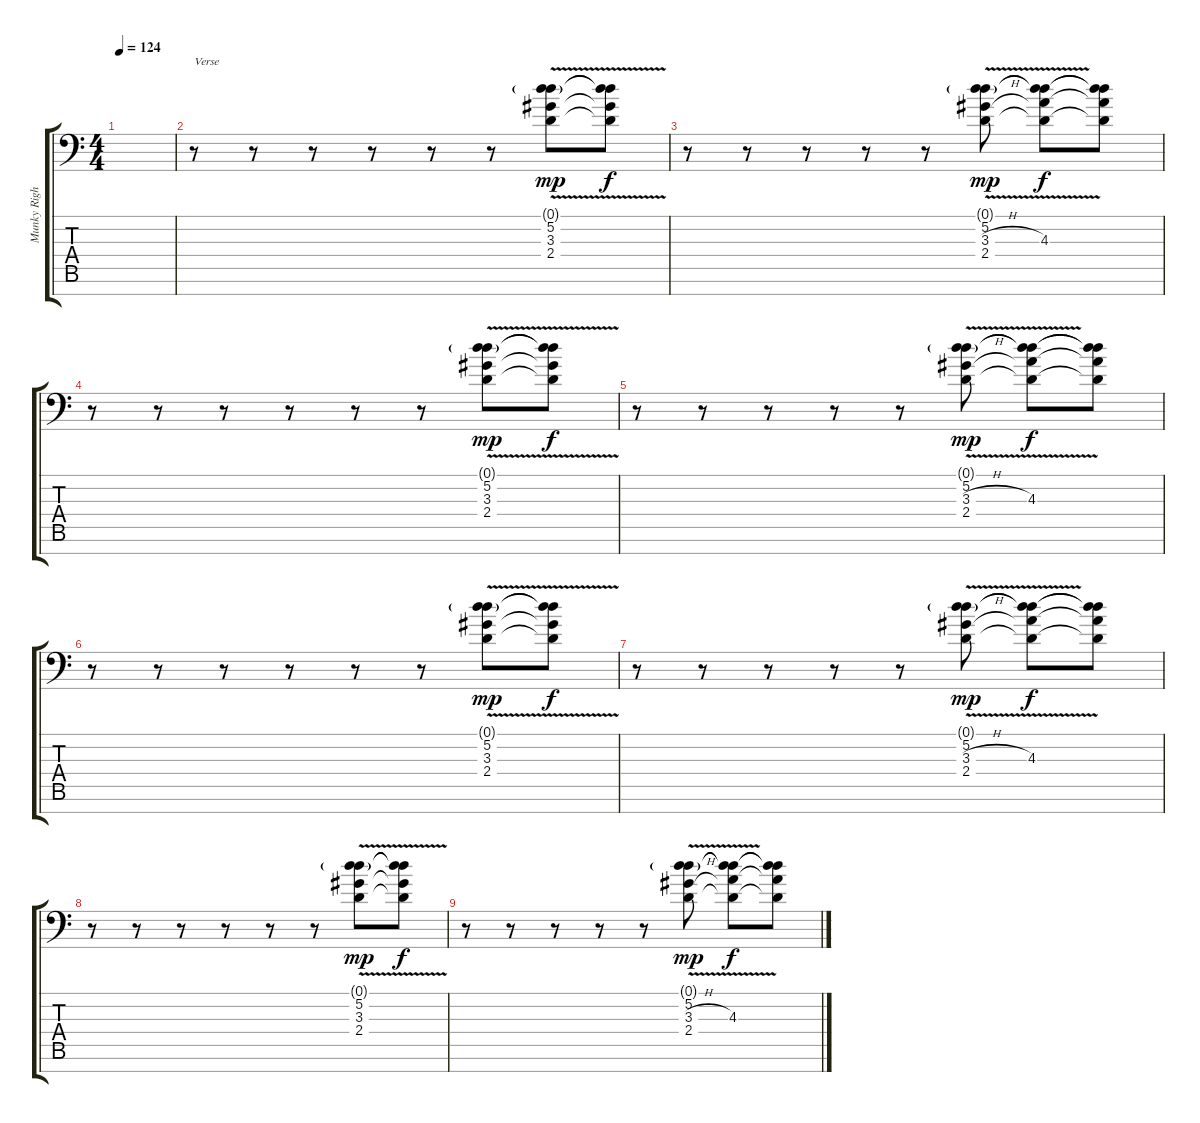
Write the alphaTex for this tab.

\track ("Munky Right" "Munky Righ") {instrument distortionguitar}
\staff {score tabs}
\tuning (D4 A3 F3 C3 G2 D2 A1) {hide}
\ts (4 4)
\tempo 124
\clef f4
\ks c
|
r.8{txt "Verse" volume 8} r.8 r.8 r.8 r.8 r.8 (0.1{g} 5.2{v} 3.3 2.4).8{dy mp} (0.1{t} 5.2{t} 3.3{t} 2.4{t}).8{dy f} |
r.8 r.8 r.8 r.8 r.8 (0.1{g} 5.2{v} 3.3{h} 2.4).8{dy mp} (0.1{t} 5.2{t} 4.3 2.4{t}).8{dy f} (0.1{t} 5.2{t} 4.3{t} 2.4{t}).8 |
r.8 r.8 r.8 r.8 r.8 r.8 (0.1{g} 5.2{v} 3.3 2.4).8{dy mp} (0.1{t} 5.2{t} 3.3{t} 2.4{t}).8{dy f} |
r.8 r.8 r.8 r.8 r.8 (0.1{g} 5.2{v} 3.3{h} 2.4).8{dy mp} (0.1{t} 5.2{t} 4.3 2.4{t}).8{dy f} (0.1{t} 5.2{t} 4.3{t} 2.4{t}).8 |
r.8 r.8 r.8 r.8 r.8 r.8 (0.1{g} 5.2{v} 3.3 2.4).8{dy mp} (0.1{t} 5.2{t} 3.3{t} 2.4{t}).8{dy f} |
r.8 r.8 r.8 r.8 r.8 (0.1{g} 5.2{v} 3.3{h} 2.4).8{dy mp} (0.1{t} 5.2{t} 4.3 2.4{t}).8{dy f} (0.1{t} 5.2{t} 4.3{t} 2.4{t}).8 |
r.8 r.8 r.8 r.8 r.8 r.8 (0.1{g} 5.2{v} 3.3 2.4).8{dy mp} (0.1{t} 5.2{t} 3.3{t} 2.4{t}).8{dy f} |
r.8 r.8 r.8 r.8 r.8 (0.1{g} 5.2{v} 3.3{h} 2.4).8{dy mp} (0.1{t} 5.2{t} 4.3 2.4{t}).8{dy f} (0.1{t} 5.2{t} 4.3{t} 2.4{t}).8
